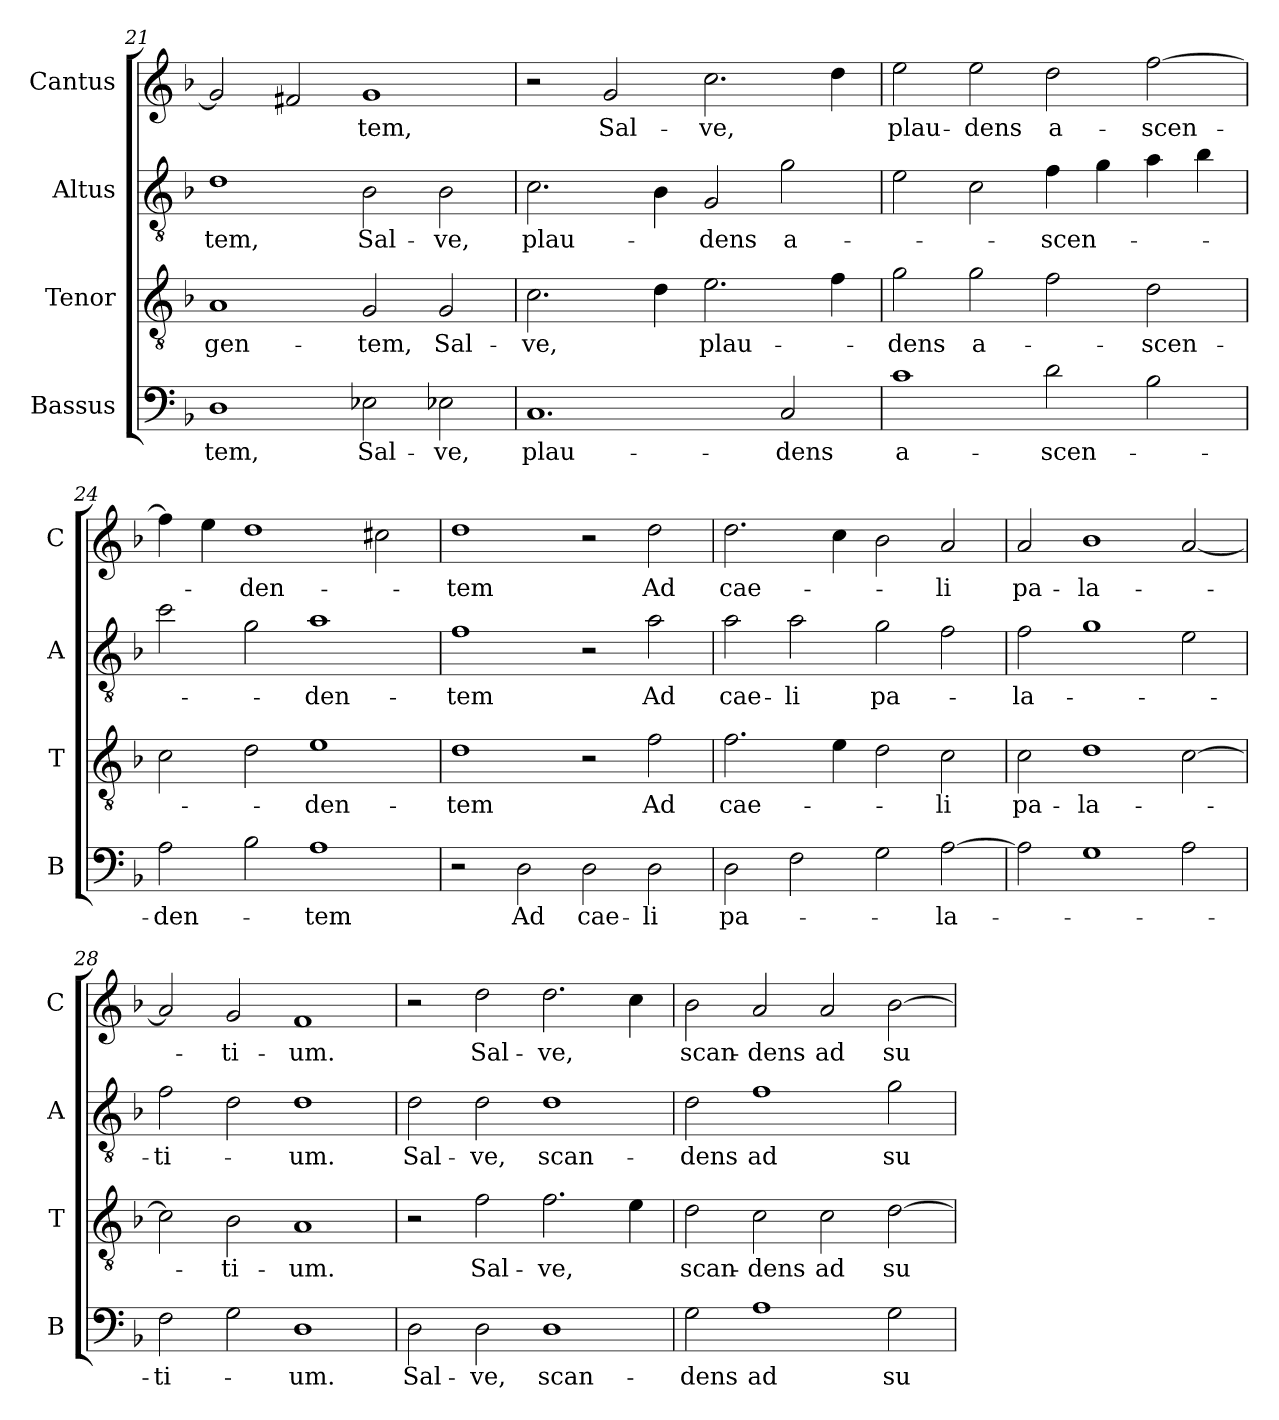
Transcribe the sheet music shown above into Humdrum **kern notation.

**kern	**text	**kern	**text	**kern	**text	**kern	**text
*part4	*part4	*part3	*part3	*part2	*part2	*part1	*part1
*staff4	*staff4	*staff3	*staff3	*staff2	*staff2	*staff1	*staff1
*I"Bassus	*	*I"Tenor	*	*I"Altus	*	*I"Cantus	*
*I'B	*	*I'T	*	*I'A	*	*I'C	*
!!LO:LB:g=z
*clefF4	*	*clefGv2	*	*clefGv2	*	*clefG2	*
*k[b-]	*	*k[b-]	*	*k[b-]	*	*k[b-]	*
*F:	*	*F:	*	*F:	*	*F:	*
=21	=21	=21	=21	=21	=21	=21	=21
1D\	-tem,	1A/	-gen-	1d\	-tem,	2g/]	.
.	.	.	.	.	.	2f#X/	.
2E-X\	Sal-	2G/	-tem,	2B-\	Sal-	1g/	-tem,
2E-X\	-ve,	2G/	Sal-	2B-\	-ve,	.	.
=22	=22	=22	=22	=22	=22	=22	=22
1.C/	plau-	2.c\	-ve,	2.c\	plau-	2r	.
.	.	.	.	.	.	2g/	Sal-
.	.	4d\	.	4B-\	.	.	.
.	.	2.e\	plau-	2G/	-dens	2.cc\	-ve,
2C/	-dens	.	.	2g\	a-	.	.
.	.	4f\	.	.	.	4dd\	.
=23	=23	=23	=23	=23	=23	=23	=23
1c\	a-	2g\	-dens	2e\	.	2ee\	plau-
.	.	2g\	a-	2c\	.	2ee\	-dens
2d\	-scen-	2f\	.	4f\	-scen-	2dd\	a-
.	.	.	.	4g\	.	.	.
2B-\	.	2d\	-scen-	4a\	.	[2ff\	-scen-
.	.	.	.	4b-\	.	.	.
=24	=24	=24	=24	=24	=24	=24	=24
2A\	-den-	2c\	.	2cc\	.	4ff\]	.
.	.	.	.	.	.	4ee\	.
2B-\	.	2d\	.	2g\	.	1dd\	-den-
1A\	-tem	1e\	-den-	1a\	-den-	.	.
.	.	.	.	.	.	2cc#X\	.
=25	=25	=25	=25	=25	=25	=25	=25
2r	.	1d\	-tem	1f\	-tem	1dd\	-tem
2D\	Ad	.	.	.	.	.	.
2D\	cae-	2r	.	2r	.	2r	.
2D\	-li	2f\	Ad	2a\	Ad	2dd\	Ad
!!LO:PB:g=z
=26	=26	=26	=26	=26	=26	=26	=26
2D\	pa-	2.f\	cae-	2a\	cae-	2.dd\	cae-
2F\	.	.	.	2a\	-li	.	.
.	.	4e\	.	.	.	4cc\	.
2G\	.	2d\	.	2g\	pa-	2b-\	.
[2A\	-la-	2c\	-li	2f\	.	2a/	-li
=27	=27	=27	=27	=27	=27	=27	=27
2A\]	.	2c\	pa-	2f\	-la-	2a/	pa-
1G\	.	1d\	-la-	1g\	.	1b-\	-la-
2A\	.	[2c\	.	2e\	.	[2a/	.
=28	=28	=28	=28	=28	=28	=28	=28
2F\	-ti-	2c\]	.	2f\	-ti-	2a/]	.
2G\	.	2B-\	-ti-	2d\	.	2g/	-ti-
1D\	-um.	1A/	-um.	1d\	-um.	1f/	-um.
=29	=29	=29	=29	=29	=29	=29	=29
2D\	Sal-	2r	.	2d\	Sal-	2r	.
2D\	-ve,	2f\	Sal-	2d\	-ve,	2dd\	Sal-
1D\	scan-	2.f\	-ve,	1d\	scan-	2.dd\	-ve,
.	.	4e\	.	.	.	4cc\	.
=30	=30	=30	=30	=30	=30	=30	=30
2G\	-dens	2d\	scan-	2d\	-dens	2b-\	scan-
1A\	ad	2c\	-dens	1f\	ad	2a/	-dens
.	.	2c\	ad	.	.	2a/	ad
2G\	su-	[2d\	su-	2g\	su-	[2b-\	su-
=	=	=	=	=	=	=	=
*-	*-	*-	*-	*-	*-	*-	*-
